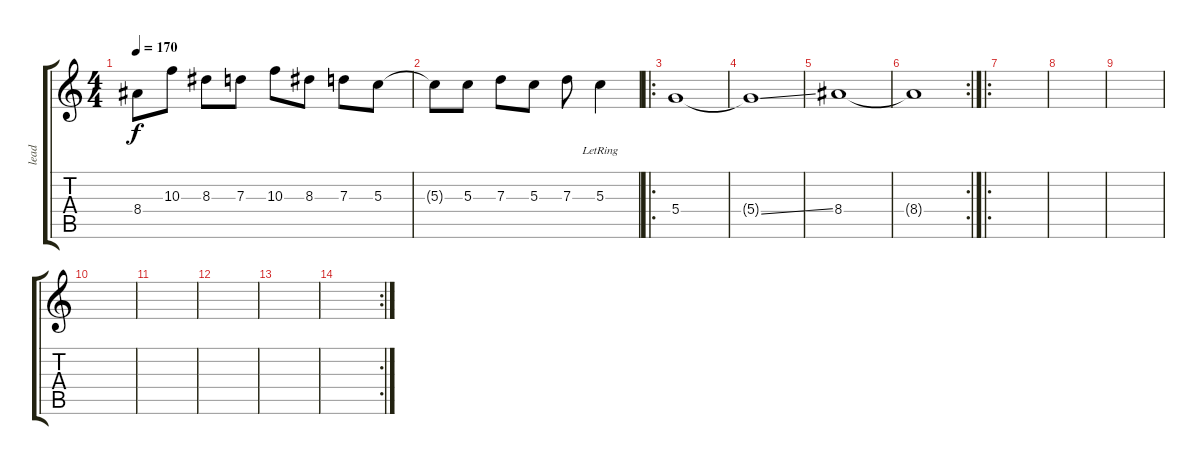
\track ("lead" "lead") {solo instrument distortionguitar}
\staff {score tabs}
\tuning (E4 B3 G3 D3 A2 D2) {hide}
\ts (4 4)
\tempo 170
\clef g2
\ks c
8.4{t}.8{dy f} 10.3.8 8.3.8 7.3.8 10.3.8 8.3.8 7.3.8 5.3.8 |
5.3{t}.8 5.3.8 7.3.8 5.3.8 7.3.8 5.3{lr}.4 |
\ro
5.4.1 |
5.4{ss t}.1 |
8.4.1 |
\rc 2
8.4{t}.1 |
\ro
|
|
|
|
|
|
|
\rc 2
